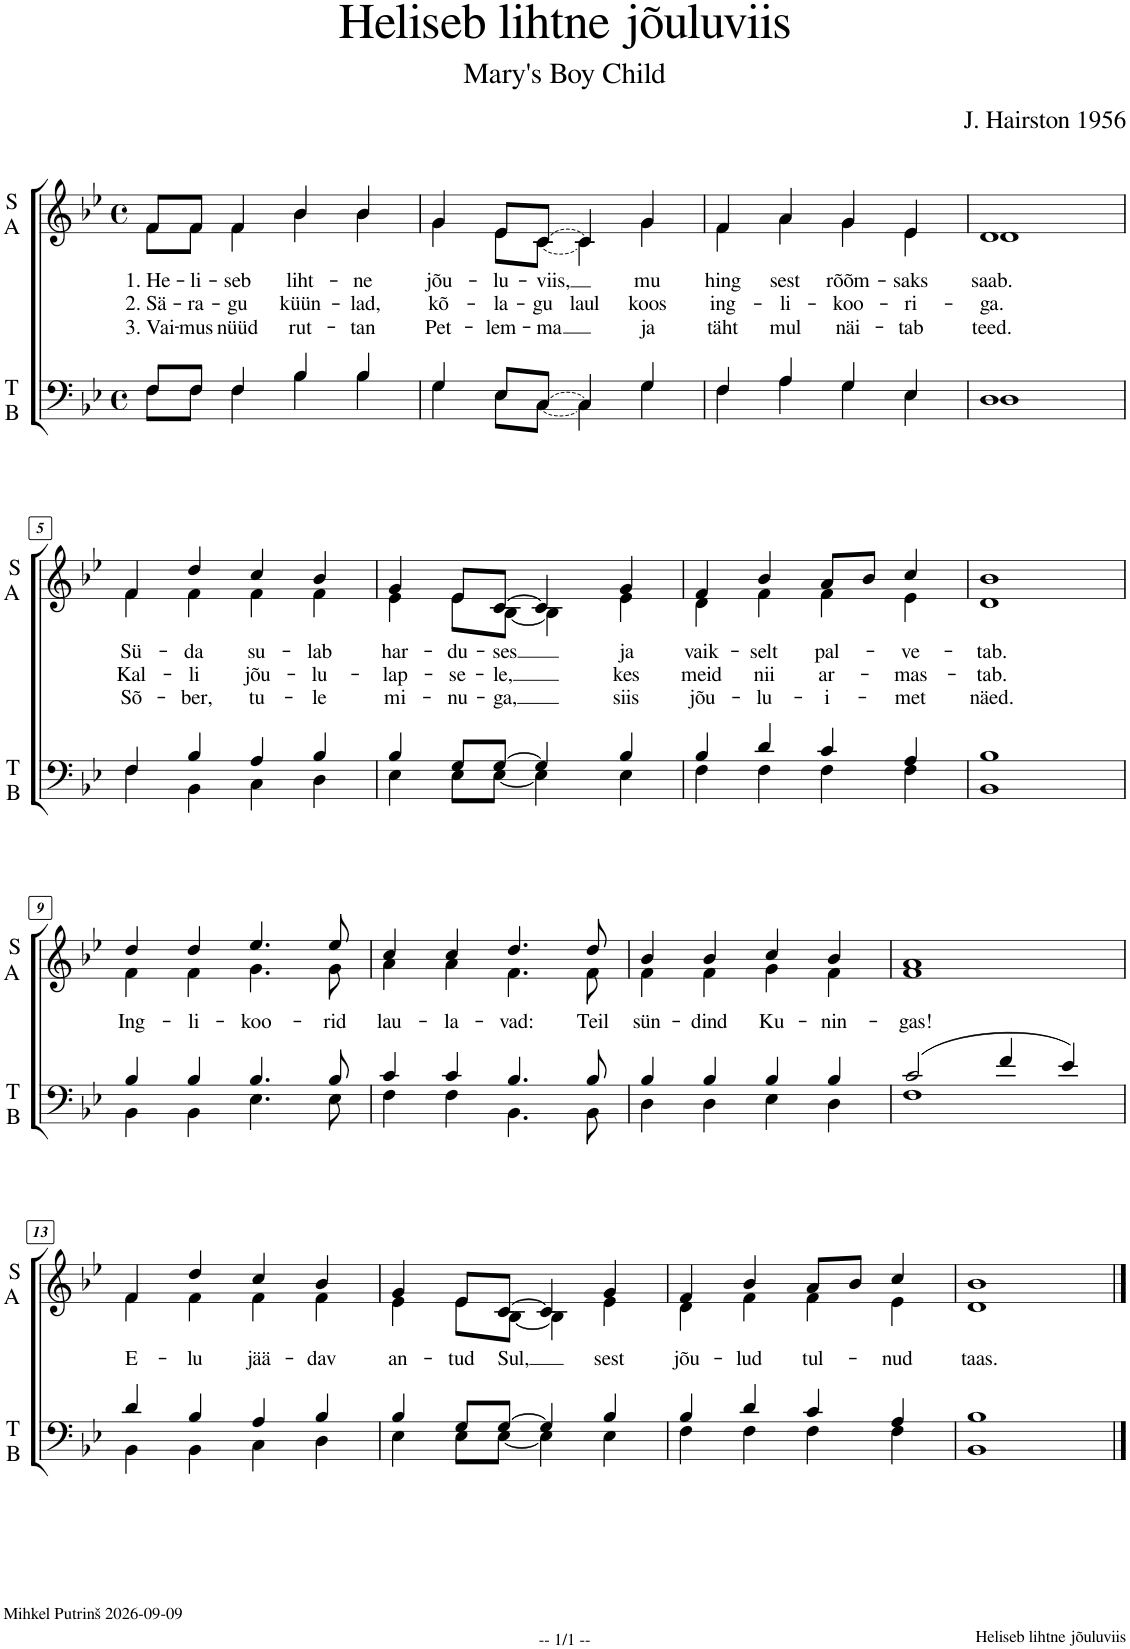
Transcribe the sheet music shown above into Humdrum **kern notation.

**kern	**kern	**kern	**text	**text	**text	**kern	**text	**text	**text
*part4	*part3	*part2	*part2	*part2	*part2	*part1	*part1	*part1	*part1
*staff4	*staff3	*staff2	*staff2	*staff2	*staff2	*staff1	*staff1	*staff1	*staff1
*I"T B	*I"T B	*I"A.	*	*	*	*I"S A	*	*	*
*I'T B	*I'T B	*I'A.	*	*	*	*I'S A	*	*	*
*	*stria5	*stria5	*	*	*	*	*	*	*
*clefF4	*clefGv2	*clefG2	*	*	*	*clefG2	*	*	*
*	*	*Trd1c2	*	*	*	*	*	*	*
*k[b-e-]	*k[b-e-]	*k[b-e-]	*	*	*	*k[b-e-]	*	*	*
*M4/4	*M4/4	*M4/4	*	*	*	*M4/4	*	*	*
*met(c)	*met(c)	*met(c)	*	*	*	*met(c)	*	*	*
=1	=1	=1	=1	=1	=1	=1	=1	=1	=1
*^	*	*	*	*	*	*^	*	*	*
!	!	!	!	!	!	!	!	!	!LO:LY:b	!LO:LY:b	!LO:LY:b
8F/L	8F\L	8F/L	8f/L	1. He-	2. Sä-	3. Vai-	8f/L	8f\L	1. He-	2. Sä-	3. Vai-
!	!	!	!	!	!	!	!	!	!LO:LY:b	!LO:LY:b	!LO:LY:b
8F/J	8F\J	8F/J	8f/J	-li-	-ra-	-mus	8f/J	8f\J	-li-	-ra-	-mus
!	!	!	!	!	!	!	!	!	!LO:LY:b	!LO:LY:b	!LO:LY:b
4F/	4F\	4F	4f	-seb	-gu	nüüd	4f/	4f\	-seb	-gu	nüüd
!	!	!	!	!	!	!	!	!	!LO:LY:b	!LO:LY:b	!LO:LY:b
4B-/	4B-\	4B-	4b-	liht-	küün-	rut-	4b-/	4b-\	liht-	küün-	rut-
!	!	!	!	!	!	!	!	!	!LO:LY:b	!LO:LY:b	!LO:LY:b
4B-/	4B-\	4B-	4b-	-ne	-lad,	-tan	4b-/	4b-\	-ne	-lad,	-tan
=2	=2	=2	=2	=2	=2	=2	=2	=2	=2	=2	=2
!	!	!	!	!	!	!	!	!	!LO:LY:b	!LO:LY:b	!LO:LY:b
4G/	4G\	4G	4g	jõu-	kõ-	Pet-	4g/	4g\	jõu-	kõ-	Pet-
!	!	!	!	!	!	!	!	!	!LO:LY:b	!LO:LY:b	!LO:LY:b
8E-/L	8E-\L	8E-/L	8e-/L	-lu-	-la-	-lem-	8e-/L	8e-\L	-lu-	-la-	-lem-
!LO:T:dash	!LO:T:dash	!LO:T:dash	!LO:T:dash	!	!	!	!LO:T:dash	!LO:T:dash	!LO:LY:b	!LO:LY:b	!LO:LY:b
[8C/J	[8C\J	[8C/J	[8c/J	-viis,	-gu	-ma	[8c/J	[8c\J	-viis,	-gu	-ma
!	!	!	!	!	!	!	!	!	!	!LO:LY:b	!
4C/]	4C\]	4C]	4c]	.	laul	.	4c/]	4c\]	.	laul	.
!	!	!	!	!	!	!	!	!	!LO:LY:b	!LO:LY:b	!LO:LY:b
4G/	4G\	4G	4g	mu	koos	ja	4g/	4g\	mu	koos	ja
=3	=3	=3	=3	=3	=3	=3	=3	=3	=3	=3	=3
!	!	!	!	!	!	!	!	!	!LO:LY:b	!LO:LY:b	!LO:LY:b
4F/	4F\	4F	4f	hing	ing-	täht	4f/	4f\	hing	ing-	täht
!	!	!	!	!	!	!	!	!	!LO:LY:b	!LO:LY:b	!LO:LY:b
4A/	4A\	4A	4a	sest	-li-	mul	4a/	4a\	sest	-li-	mul
!	!	!	!	!	!	!	!	!	!LO:LY:b	!LO:LY:b	!LO:LY:b
4G/	4G\	4G	4g	rõõm-	-koo-	näi-	4g/	4g\	rõõm-	-koo-	näi-
!	!	!	!	!	!	!	!	!	!LO:LY:b	!LO:LY:b	!LO:LY:b
4E-/	4E-\	4E-	4e-	-saks	-ri-	-tab	4e-/	4e-\	-saks	-ri-	-tab
=4	=4	=4	=4	=4	=4	=4	=4	=4	=4	=4	=4
!	!	!	!	!	!	!	!	!	!LO:LY:b	!LO:LY:b	!LO:LY:b
1D	1D	1D	1d	saab.	-ga.	teed.	1d	1d	saab.	-ga.	teed.
!!LO:LB:g=z	!!
=5	=5	=5	=5	=5	=5	=5	=5	=5	=5	=5	=5
!	!	!	!	!	!	!	!	!	!LO:LY:b	!LO:LY:b	!LO:LY:b
4F/	4F\	4F	4f	Sü-	Kal-	Sõ-	4f/	4f\	Sü-	Kal-	Sõ-
!	!	!	!	!	!	!	!	!	!LO:LY:b	!LO:LY:b	!LO:LY:b
4B-/	4BB-\	4B-	4f	-da	-li	-ber,	4dd/	4f\	-da	-li	-ber,
!	!	!	!	!	!	!	!	!	!LO:LY:b	!LO:LY:b	!LO:LY:b
4A/	4C\	4A	4f	su-	jõu-	tu-	4cc/	4f\	su-	jõu-	tu-
!	!	!	!	!	!	!	!	!	!LO:LY:b	!LO:LY:b	!LO:LY:b
4B-/	4D\	4B-	4f	-lab	-lu-	-le	4b-/	4f\	-lab	-lu-	-le
=6	=6	=6	=6	=6	=6	=6	=6	=6	=6	=6	=6
!	!	!	!	!	!	!	!	!	!LO:LY:b	!LO:LY:b	!LO:LY:b
4B-/	4E-\	4B-	4e-	har-	-lap-	mi-	4g/	4e-\	har-	-lap-	mi-
!	!	!	!	!	!	!	!	!	!LO:LY:b	!LO:LY:b	!LO:LY:b
8G/L	8E-\L	8G/L	8e-/L	-du-	-se-	-nu-	8e-/L	8e-\L	-du-	-se-	-nu-
!	!	!	!	!	!	!	!	!	!LO:LY:b	!LO:LY:b	!LO:LY:b
[8G/J	[8E-\J	[8G/J	[8B-/J	-ses	-le,	-ga,	[8c/J	[8B-\J	-ses	-le,	-ga,
4G/]	4E-\]	4G]	4B-]	.	.	.	4c/]	4B-\]	.	.	.
!	!	!	!	!	!	!	!	!	!LO:LY:b	!LO:LY:b	!LO:LY:b
4B-/	4E-\	4B-	4e-	ja	kes	siis	4g/	4e-\	ja	kes	siis
=7	=7	=7	=7	=7	=7	=7	=7	=7	=7	=7	=7
!	!	!	!	!	!	!	!	!	!LO:LY:b	!LO:LY:b	!LO:LY:b
4B-/	4F\	4B-	4d	vaik-	meid	jõu-	4f/	4d\	vaik-	meid	jõu-
!	!	!	!	!	!	!	!	!	!LO:LY:b	!LO:LY:b	!LO:LY:b
4d/	4F\	4d	4f	-selt	nii	-lu-	4b-/	4f\	-selt	nii	-lu-
!	!	!	!	!	!	!	!	!	!LO:LY:b	!LO:LY:b	!LO:LY:b
4c/	4F\	4c	4f	pal-	ar-	-i-	8a/L	4f\	pal-	ar-	-i-
.	.	.	.	.	.	.	8b-/J	.	.	.	.
!	!	!	!	!	!	!	!	!	!LO:LY:b	!LO:LY:b	!LO:LY:b
4A/	4F\	4A	4e-	-ve-	-mas-	-met	4cc/	4e-\	-ve-	-mas-	-met
=8	=8	=8	=8	=8	=8	=8	=8	=8	=8	=8	=8
!	!	!	!	!	!	!	!	!	!LO:LY:b	!LO:LY:b	!LO:LY:b
1B-	1BB-	1B-	1d	-tab.	-tab.	näed.	1b-	1d	-tab.	-tab.	näed.
!!LO:LB:g=z	!!
=9	=9	=9	=9	=9	=9	=9	=9	=9	=9	=9	=9
!	!	!	!	!	!	!	!	!	!LO:LY:b	!	!
4B-/	4BB-\	4B-	4f	Ing-	.	.	4dd/	4f\	Ing-	.	.
!	!	!	!	!	!	!	!	!	!LO:LY:b	!	!
4B-/	4BB-\	4B-	4f	-li-	.	.	4dd/	4f\	-li-	.	.
!	!	!	!	!	!	!	!	!	!LO:LY:b	!	!
4.B-/	4.E-\	4.B-	4.g	-koo-	.	.	4.ee-/	4.g\	-koo-	.	.
!	!	!	!	!	!	!	!	!	!LO:LY:b	!	!
8B-/	8E-\	8B-	8g	-rid	.	.	8ee-/	8g\	-rid	.	.
=10	=10	=10	=10	=10	=10	=10	=10	=10	=10	=10	=10
!	!	!	!	!	!	!	!	!	!LO:LY:b	!	!
4c/	4F\	4c	4a	lau-	.	.	4cc/	4a\	lau-	.	.
!	!	!	!	!	!	!	!	!	!LO:LY:b	!	!
4c/	4F\	4c	4a	-la-	.	.	4cc/	4a\	-la-	.	.
!	!	!	!	!	!	!	!	!	!LO:LY:b	!	!
4.B-/	4.BB-\	4.B-	4.f	-vad:	.	.	4.dd/	4.f\	-vad:	.	.
!	!	!	!	!	!	!	!	!	!LO:LY:b	!	!
8B-/	8BB-\	8B-	8f	Teil	.	.	8dd/	8f\	Teil	.	.
=11	=11	=11	=11	=11	=11	=11	=11	=11	=11	=11	=11
!	!	!	!	!	!	!	!	!	!LO:LY:b	!	!
4B-/	4D\	4B-	4f	sün-	.	.	4b-/	4f\	sün-	.	.
!	!	!	!	!	!	!	!	!	!LO:LY:b	!	!
4B-/	4D\	4B-	4f	-dind	.	.	4b-/	4f\	-dind	.	.
!	!	!	!	!	!	!	!	!	!LO:LY:b	!	!
4B-/	4E-\	4B-	4g	Ku-	.	.	4cc/	4g\	Ku-	.	.
!	!	!	!	!	!	!	!	!	!LO:LY:b	!	!
4B-/	4D\	4B-	4f	-nin-	.	.	4b-/	4f\	-nin-	.	.
=12	=12	=12	=12	=12	=12	=12	=12	=12	=12	=12	=12
!	!	!	!	!	!	!	!	!	!LO:LY:b	!	!
(2c/	1F	(2c	1f	-gas!	.	.	1a	1f	-gas!	.	.
4f/	.	4f	.	.	.	.	.	.	.	.	.
4e-/)	.	4e-)	.	.	.	.	.	.	.	.	.
!!LO:LB:g=z	!!
=13	=13	=13	=13	=13	=13	=13	=13	=13	=13	=13	=13
!	!	!	!	!	!	!	!	!	!LO:LY:b	!	!
4d/	4BB-\	4d	4f	E-	.	.	4f/	4f\	E-	.	.
!	!	!	!	!	!	!	!	!	!LO:LY:b	!	!
4B-/	4BB-\	4B-	4f	-lu	.	.	4dd/	4f\	-lu	.	.
!	!	!	!	!	!	!	!	!	!LO:LY:b	!	!
4A/	4C\	4A	4f	jää-	.	.	4cc/	4f\	jää-	.	.
!	!	!	!	!	!	!	!	!	!LO:LY:b	!	!
4B-/	4D\	4B-	4f	-dav	.	.	4b-/	4f\	-dav	.	.
=14	=14	=14	=14	=14	=14	=14	=14	=14	=14	=14	=14
!	!	!	!	!	!	!	!	!	!LO:LY:b	!	!
4B-/	4E-\	4B-	4e-	an-	.	.	4g/	4e-\	an-	.	.
!	!	!	!	!	!	!	!	!	!LO:LY:b	!	!
8G/L	8E-\L	8G/L	8e-/L	-tud	.	.	8e-/L	8e-\L	-tud	.	.
!	!	!	!	!	!	!	!	!	!LO:LY:b	!	!
[8G/J	[8E-\J	[8G/J	[8B-/J	Sul,	.	.	[8c/J	[8B-\J	Sul,	.	.
4G/]	4E-\]	4G]	4B-]	.	.	.	4c/]	4B-\]	.	.	.
!	!	!	!	!	!	!	!	!	!LO:LY:b	!	!
4B-/	4E-\	4B-	4e-	sest	.	.	4g/	4e-\	sest	.	.
=15	=15	=15	=15	=15	=15	=15	=15	=15	=15	=15	=15
!	!	!	!	!	!	!	!	!	!LO:LY:b	!	!
4B-/	4F\	4B-	4d	jõu-	.	.	4f/	4d\	jõu-	.	.
!	!	!	!	!	!	!	!	!	!LO:LY:b	!	!
4d/	4F\	4d	4f	-lud	.	.	4b-/	4f\	-lud	.	.
!	!	!	!	!	!	!	!	!	!LO:LY:b	!	!
4c/	4F\	4c	4f	tul-	.	.	8a/L	4f\	tul-	.	.
.	.	.	.	.	.	.	8b-/J	.	.	.	.
!	!	!	!	!	!	!	!	!	!LO:LY:b	!	!
4A/	4F\	4A	4e-	-nud	.	.	4cc/	4e-\	-nud	.	.
=16	=16	=16	=16	=16	=16	=16	=16	=16	=16	=16	=16
!	!	!	!	!	!	!	!	!	!LO:LY:b	!	!
1B-	1BB-	1B-	1d	taas.	.	.	1b-	1d	taas.	.	.
*v	*v	*	*	*	*	*	*v	*v	*	*	*
==	==	==	==	==	==	==	==	==	==
*-	*-	*-	*-	*-	*-	*-	*-	*-	*-
